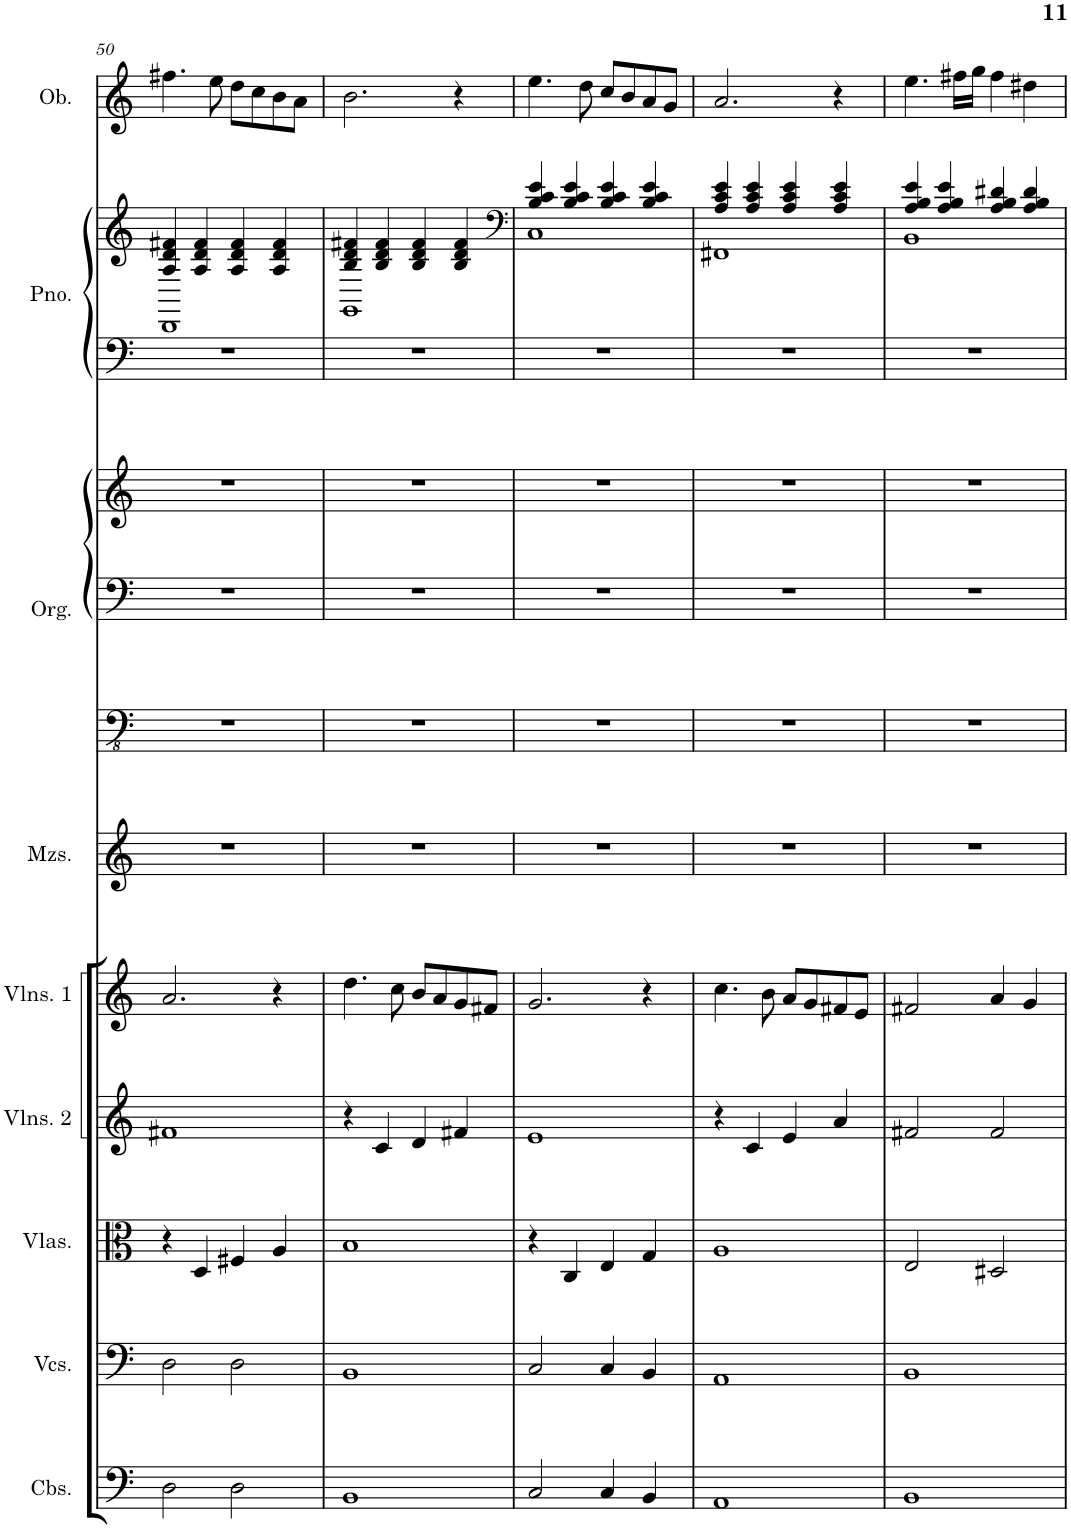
**kern	**kern	**kern	**kern	**kern	**kern	**kern	**kern	**kern	**kern	**kern	**kern
*part9	*part8	*part7	*part6	*part5	*part4	*part3	*part3	*part3	*part2	*part2	*part1
*staff12	*staff11	*staff10	*staff9	*staff8	*staff7	*staff6	*staff5	*staff4	*staff3	*staff2	*staff1
*I"Contrabasses	*I"Violoncellos	*I"Violas	*I"Violins 2	*I"Violins 1	*I"Mezzo-soprano	*I"Pipe Organ	*	*	*I"Piano	*	*I"Oboe
*I'Cbs.	*I'Vcs.	*I'Vlas.	*I'Vlns. 2	*I'Vlns. 1	*I'Mzs.	*I'Org.	*	*	*I'Pno.	*	*I'Ob.
!!LO:PB:g=z
*clefF4	*clefF4	*clefC3	*clefG2	*clefG2	*clefG2	*clefFv4	*clefF4	*clefG2	*clefF4	*clefG2	*clefG2
*Trd7c12	*	*	*	*	*	*	*	*	*	*	*
*k[]	*k[]	*k[]	*k[]	*k[]	*k[]	*k[]	*k[]	*k[]	*k[]	*k[]	*k[]
*M4/4	*M4/4	*M4/4	*M4/4	*M4/4	*M4/4	*M4/4	*M4/4	*M4/4	*M4/4	*M4/4	*M4/4
=50	=50	=50	=50	=50	=50	=50	=50	=50	=50	=50	=50
*	*	*	*	*	*	*	*	*	*	*^	*
2D\	2D\	4r	1f#X	2.a/	1r	1r	1r	1r	1r	4A/ 4d/ 4f#X/	1DD	4.ff#X\
.	.	4D/	.	.	.	.	.	.	.	4A/ 4d/ 4f#/	.	.
.	.	.	.	.	.	.	.	.	.	.	.	8ee\
2D\	2D\	4F#X/	.	.	.	.	.	.	.	4A/ 4d/ 4f#/	.	8dd\L
.	.	.	.	.	.	.	.	.	.	.	.	8cc\
.	.	4A/	.	4r	.	.	.	.	.	4A/ 4d/ 4f#/	.	8b\
.	.	.	.	.	.	.	.	.	.	.	.	8a\J
=51	=51	=51	=51	=51	=51	=51	=51	=51	=51	=51	=51	=51
1BB	1BB	1B	4r	4.dd\	1r	1r	1r	1r	1r	4B/ 4d/ 4f#X/	1GG	2.b\
.	.	.	4c/	.	.	.	.	.	.	4B/ 4d/ 4f#/	.	.
.	.	.	.	8cc\	.	.	.	.	.	.	.	.
.	.	.	4d/	8b/L	.	.	.	.	.	4B/ 4d/ 4f#/	.	.
.	.	.	.	8a/	.	.	.	.	.	.	.	.
.	.	.	4f#X/	8g/	.	.	.	.	.	4B/ 4d/ 4f#/	.	4r
.	.	.	.	8f#X/J	.	.	.	.	.	.	.	.
=52	=52	=52	=52	=52	=52	=52	=52	=52	=52	=52	=52	=52
*	*	*	*	*	*	*	*	*	*	*clefF4	*	*
2C/	2C/	4r	1e	2.g/	1r	1r	1r	1r	1r	4B/ 4c/ 4e/	1C	4.ee\
.	.	4C/	.	.	.	.	.	.	.	4B/ 4c/ 4e/	.	.
.	.	.	.	.	.	.	.	.	.	.	.	8dd\
4C/	4C/	4E/	.	.	.	.	.	.	.	4B/ 4c/ 4e/	.	8cc/L
.	.	.	.	.	.	.	.	.	.	.	.	8b/
4BB/	4BB/	4G/	.	4r	.	.	.	.	.	4B/ 4c/ 4e/	.	8a/
.	.	.	.	.	.	.	.	.	.	.	.	8g/J
=53	=53	=53	=53	=53	=53	=53	=53	=53	=53	=53	=53	=53
1AA	1AA	1A	4r	4.cc\	1r	1r	1r	1r	1r	4A/ 4c/ 4e/	1FF#X	2.a/
.	.	.	4c/	.	.	.	.	.	.	4A/ 4c/ 4e/	.	.
.	.	.	.	8b\	.	.	.	.	.	.	.	.
.	.	.	4e/	8a/L	.	.	.	.	.	4A/ 4c/ 4e/	.	.
.	.	.	.	8g/	.	.	.	.	.	.	.	.
.	.	.	4a/	8f#X/	.	.	.	.	.	4A/ 4c/ 4e/	.	4r
.	.	.	.	8e/J	.	.	.	.	.	.	.	.
=54	=54	=54	=54	=54	=54	=54	=54	=54	=54	=54	=54	=54
1BB	1BB	2E/	2f#X/	2f#X/	1r	1r	1r	1r	1r	4A/ 4B/ 4e/	1BB	4.ee\
.	.	.	.	.	.	.	.	.	.	4A/ 4B/ 4e/	.	.
.	.	.	.	.	.	.	.	.	.	.	.	16ff#X\LL
.	.	.	.	.	.	.	.	.	.	.	.	16gg\JJ
.	.	2D#X/	2f#/	4a/	.	.	.	.	.	4A/ 4B/ 4d#X/	.	4ff#\
.	.	.	.	4g/	.	.	.	.	.	4A/ 4B/ 4d#/	.	4dd#X\
*	*	*	*	*	*	*	*	*	*	*v	*v	*
=	=	=	=	=	=	=	=	=	=	=	=
*-	*-	*-	*-	*-	*-	*-	*-	*-	*-	*-	*-
